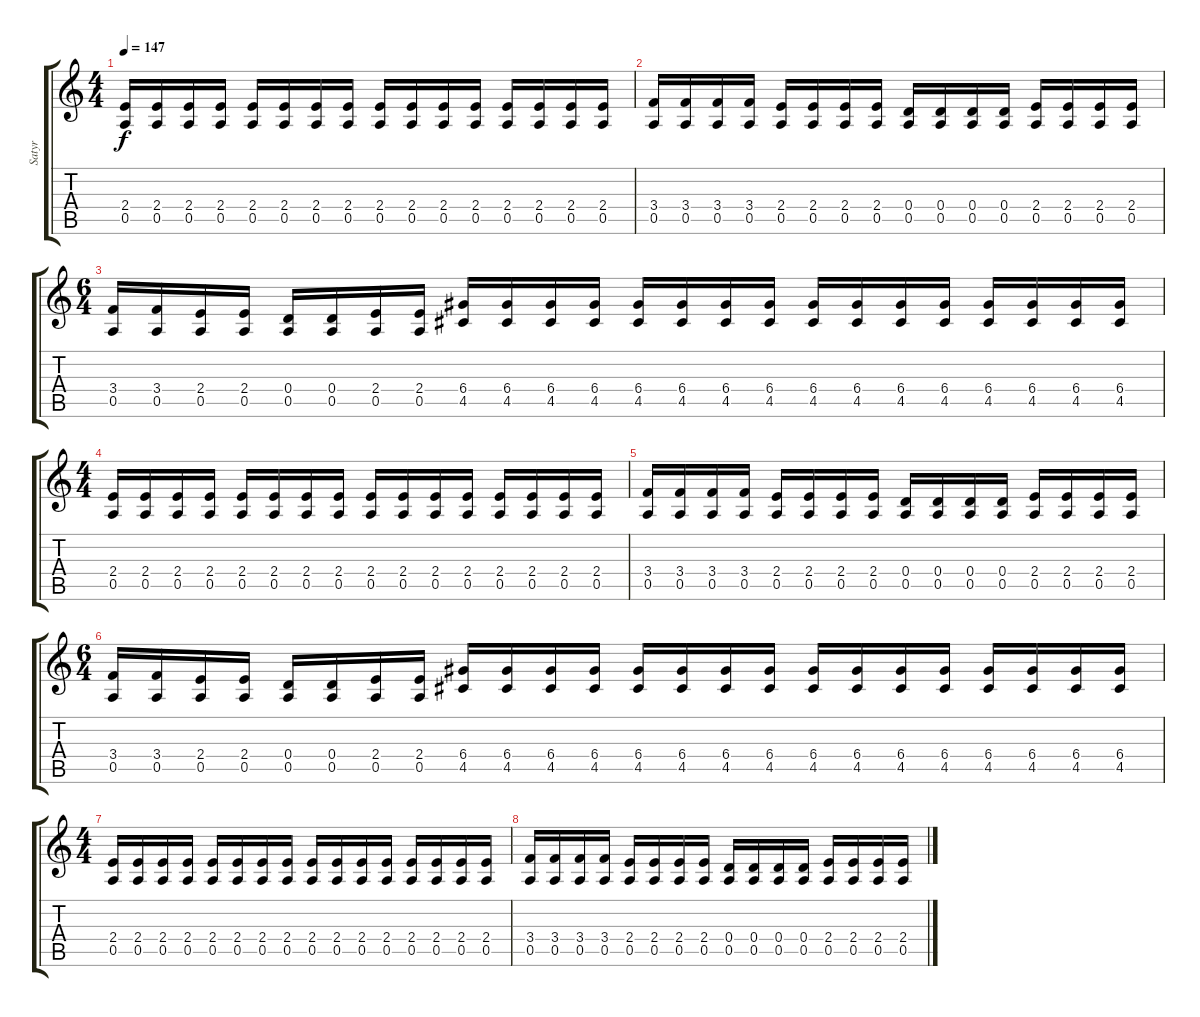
\track ("Satyr" "Satyr") {instrument overdrivenguitar}
\staff {score tabs}
\tuning (E4 B3 G3 D3 A2 E2) {hide}
\ts (4 4)
\tempo 147
\clef g2
\ks c
(2.4 0.5).16{dy f} (2.4 0.5).16 (2.4 0.5).16 (2.4 0.5).16 (2.4 0.5).16 (2.4 0.5).16 (2.4 0.5).16 (2.4 0.5).16 (2.4 0.5).16 (2.4 0.5).16 (2.4 0.5).16 (2.4 0.5).16 (2.4 0.5).16 (2.4 0.5).16 (2.4 0.5).16 (2.4 0.5).16 |
(3.4 0.5).16 (3.4 0.5).16 (3.4 0.5).16 (3.4 0.5).16 (2.4 0.5).16 (2.4 0.5).16 (2.4 0.5).16 (2.4 0.5).16 (0.4 0.5).16 (0.4 0.5).16 (0.4 0.5).16 (0.4 0.5).16 (2.4 0.5).16 (2.4 0.5).16 (2.4 0.5).16 (2.4 0.5).16 |
\ts (6 4)
(3.4 0.5).16 (3.4 0.5).16 (2.4 0.5).16 (2.4 0.5).16 (0.4 0.5).16 (0.4 0.5).16 (2.4 0.5).16 (2.4 0.5).16 (6.4 4.5).16 (6.4 4.5).16 (6.4 4.5).16 (6.4 4.5).16 (6.4 4.5).16 (6.4 4.5).16 (6.4 4.5).16 (6.4 4.5).16 (6.4 4.5).16 (6.4 4.5).16 (6.4 4.5).16 (6.4 4.5).16 (6.4 4.5).16 (6.4 4.5).16 (6.4 4.5).16 (6.4 4.5).16 |
\ts (4 4)
(2.4 0.5).16 (2.4 0.5).16 (2.4 0.5).16 (2.4 0.5).16 (2.4 0.5).16 (2.4 0.5).16 (2.4 0.5).16 (2.4 0.5).16 (2.4 0.5).16 (2.4 0.5).16 (2.4 0.5).16 (2.4 0.5).16 (2.4 0.5).16 (2.4 0.5).16 (2.4 0.5).16 (2.4 0.5).16 |
(3.4 0.5).16 (3.4 0.5).16 (3.4 0.5).16 (3.4 0.5).16 (2.4 0.5).16 (2.4 0.5).16 (2.4 0.5).16 (2.4 0.5).16 (0.4 0.5).16 (0.4 0.5).16 (0.4 0.5).16 (0.4 0.5).16 (2.4 0.5).16 (2.4 0.5).16 (2.4 0.5).16 (2.4 0.5).16 |
\ts (6 4)
(3.4 0.5).16 (3.4 0.5).16 (2.4 0.5).16 (2.4 0.5).16 (0.4 0.5).16 (0.4 0.5).16 (2.4 0.5).16 (2.4 0.5).16 (6.4 4.5).16 (6.4 4.5).16 (6.4 4.5).16 (6.4 4.5).16 (6.4 4.5).16 (6.4 4.5).16 (6.4 4.5).16 (6.4 4.5).16 (6.4 4.5).16 (6.4 4.5).16 (6.4 4.5).16 (6.4 4.5).16 (6.4 4.5).16 (6.4 4.5).16 (6.4 4.5).16 (6.4 4.5).16 |
\ts (4 4)
(2.4 0.5).16 (2.4 0.5).16 (2.4 0.5).16 (2.4 0.5).16 (2.4 0.5).16 (2.4 0.5).16 (2.4 0.5).16 (2.4 0.5).16 (2.4 0.5).16 (2.4 0.5).16 (2.4 0.5).16 (2.4 0.5).16 (2.4 0.5).16 (2.4 0.5).16 (2.4 0.5).16 (2.4 0.5).16 |
(3.4 0.5).16 (3.4 0.5).16 (3.4 0.5).16 (3.4 0.5).16 (2.4 0.5).16 (2.4 0.5).16 (2.4 0.5).16 (2.4 0.5).16 (0.4 0.5).16 (0.4 0.5).16 (0.4 0.5).16 (0.4 0.5).16 (2.4 0.5).16 (2.4 0.5).16 (2.4 0.5).16 (2.4 0.5).16
